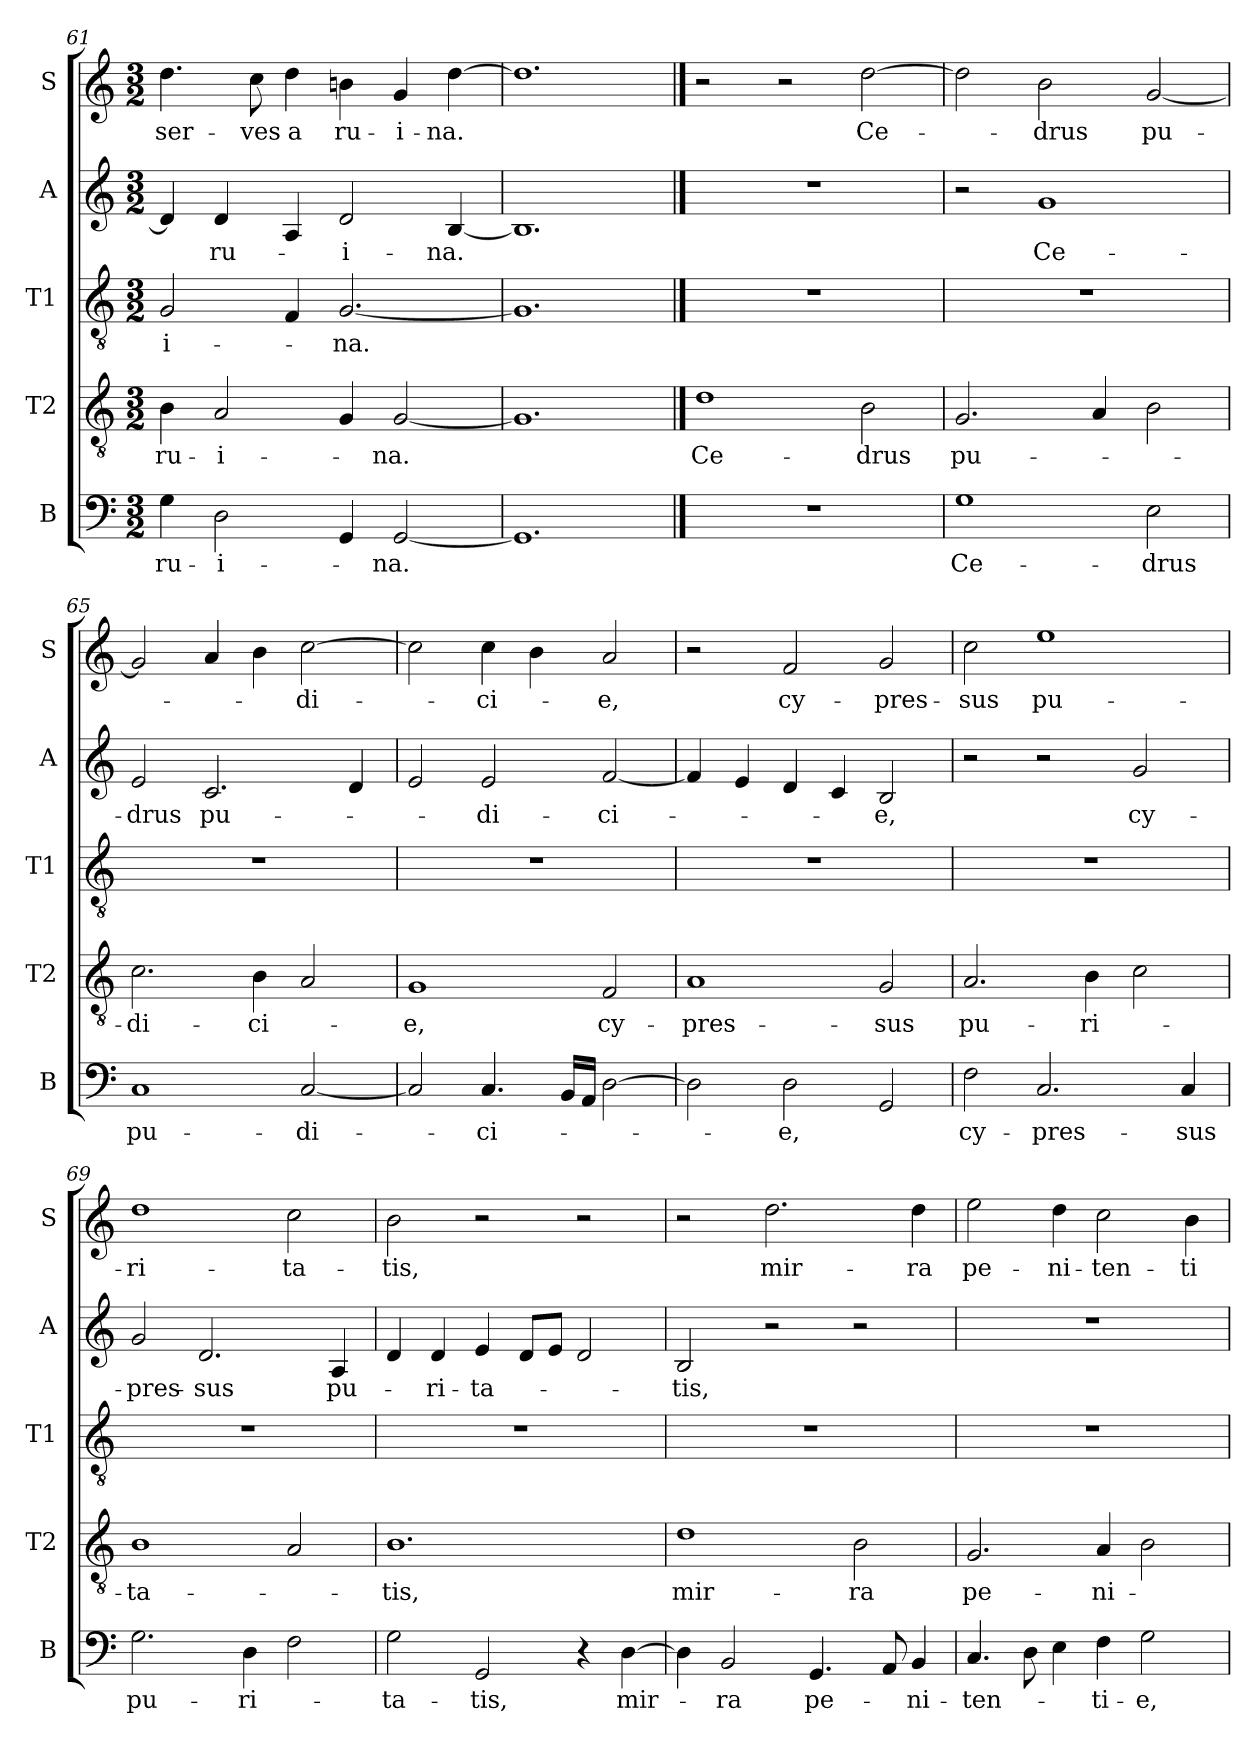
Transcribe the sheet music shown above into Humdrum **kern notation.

**kern	**text	**kern	**text	**kern	**text	**kern	**text	**kern	**text
*part5	*part5	*part4	*part4	*part3	*part3	*part2	*part2	*part1	*part1
*staff5	*staff5	*staff4	*staff4	*staff3	*staff3	*staff2	*staff2	*staff1	*staff1
*I"B	*	*I"T2	*	*I"T1	*	*I"A	*	*I"S	*
*I'B	*	*I'T2	*	*I'T1	*	*I'A	*	*I'S	*
*clefF4	*	*clefGv2	*	*clefGv2	*	*clefG2	*	*clefG2	*
*k[]	*	*k[]	*	*k[]	*	*k[]	*	*k[]	*
*M3/2	*	*M3/2	*	*M3/2	*	*M3/2	*	*M3/2	*
=61	=61	=61	=61	=61	=61	=61	=61	=61	=61
4G\	ru-	4B\	ru-	2G/	-i-	4d/]	.	4.dd\	ser-
2D\	-i-	2A/	-i-	.	.	4d/	ru-	.	.
.	.	.	.	.	.	.	.	8cc\	-ves
.	.	.	.	4F/	.	4A/	.	4dd\	a
4GG/	.	4G/	.	[2.G/	-na.	2d/	-i-	4bn\	ru-
[2GG/	-na.	[2G/	-na.	.	.	.	.	4g/	-i-
.	.	.	.	.	.	[4B/	-na.	[4dd\	-na.
=62	=62	=62	=62	=62	=62	=62	=62	=62	=62
1.GG]	.	1.G]	.	1.G]	.	1.B]	.	1.dd]	.
==63	==63	==63	==63	==63	==63	==63	==63	==63	==63
1.r	.	1d	Ce-	1.r	.	1.r	.	2r	.
.	.	.	.	.	.	.	.	2r	.
.	.	2B\	-drus	.	.	.	.	[2dd\	Ce-
=64	=64	=64	=64	=64	=64	=64	=64	=64	=64
1G	Ce-	2.G/	pu-	1.r	.	2r	.	2dd\]	.
.	.	.	.	.	.	1g	Ce-	2b\	-drus
.	.	4A/	.	.	.	.	.	.	.
2E\	-drus	2B\	.	.	.	.	.	[2g/	pu-
=65	=65	=65	=65	=65	=65	=65	=65	=65	=65
1C	pu-	2.c\	-di-	1.r	.	2e/	-drus	2g/]	.
.	.	.	.	.	.	2.c/	pu-	4a/	.
.	.	4B\	ci-	.	.	.	.	4b\	.
[2C/	-di-	2A/	.	.	.	.	.	[2cc\	-di-
.	.	.	.	.	.	4d/	.	.	.
=66	=66	=66	=66	=66	=66	=66	=66	=66	=66
2C/]	.	1G	-e,	1.r	.	2e/	.	2cc\]	.
4.C/	-ci-	.	.	.	.	2e/	-di-	4cc\	-ci-
.	.	.	.	.	.	.	.	4b\	.
16BB/LL	.	.	.	.	.	.	.	.	.
16AA/JJ	.	.	.	.	.	.	.	.	.
[2D\	.	2F/	cy-	.	.	[2f/	-ci-	2a/	-e,
=67	=67	=67	=67	=67	=67	=67	=67	=67	=67
2D\]	.	1A	-pres-	1.r	.	4f/]	.	2r	.
.	.	.	.	.	.	4e/	.	.	.
2D\	-e,	.	.	.	.	4d/	.	2f/	cy-
.	.	.	.	.	.	4c/	.	.	.
2GG/	.	2G/	-sus	.	.	2B/	-e,	2g/	-pres-
=68	=68	=68	=68	=68	=68	=68	=68	=68	=68
2F\	cy-	2.A/	pu-	1.r	.	2r	.	2cc\	-sus
2.C/	-pres-	.	.	.	.	2r	.	1ee	pu-
.	.	4B\	ri-	.	.	.	.	.	.
.	.	2c\	.	.	.	2g/	cy-	.	.
4C/	-sus	.	.	.	.	.	.	.	.
=69	=69	=69	=69	=69	=69	=69	=69	=69	=69
2.G\	pu-	1B	-ta-	1.r	.	2g/	-pres-	1dd	-ri-
.	.	.	.	.	.	2.d/	-sus	.	.
4D\	ri-	.	.	.	.	.	.	.	.
2F\	.	2A/	.	.	.	.	.	2cc\	-ta-
.	.	.	.	.	.	4A/	pu-	.	.
=70	=70	=70	=70	=70	=70	=70	=70	=70	=70
2G\	-ta-	1.B	-tis,	1.r	.	4d/	.	2b\	-tis,
.	.	.	.	.	.	4d/	-ri-	.	.
2GG/	-tis,	.	.	.	.	4e/	-ta-	2r	.
.	.	.	.	.	.	8d/L	.	.	.
.	.	.	.	.	.	8e/J	.	.	.
4r	.	.	.	.	.	2d/	.	2r	.
[4D\	mir-	.	.	.	.	.	.	.	.
=71	=71	=71	=71	=71	=71	=71	=71	=71	=71
4D\]	.	1d	mir-	1.r	.	2B/	-tis,	2r	.
2BB/	-ra	.	.	.	.	.	.	.	.
.	.	.	.	.	.	2r	.	2.dd\	mir-
4.GG/	pe-	.	.	.	.	.	.	.	.
.	.	2B\	-ra	.	.	2r	.	.	.
8AA/	.	.	.	.	.	.	.	.	.
4BB/	-ni-	.	.	.	.	.	.	4dd\	-ra
=72	=72	=72	=72	=72	=72	=72	=72	=72	=72
4.C/	-ten-	2.G/	pe-	1.r	.	1.r	.	2ee\	pe-
8D\	.	.	.	.	.	.	.	.	.
4E\	.	.	.	.	.	.	.	4dd\	-ni-
4F\	-ti-	4A/	ni-	.	.	.	.	2cc\	-ten-
2G\	-e,	2B\	.	.	.	.	.	.	.
.	.	.	.	.	.	.	.	4b\	-ti-
=	=	=	=	=	=	=	=	=	=
*-	*-	*-	*-	*-	*-	*-	*-	*-	*-
